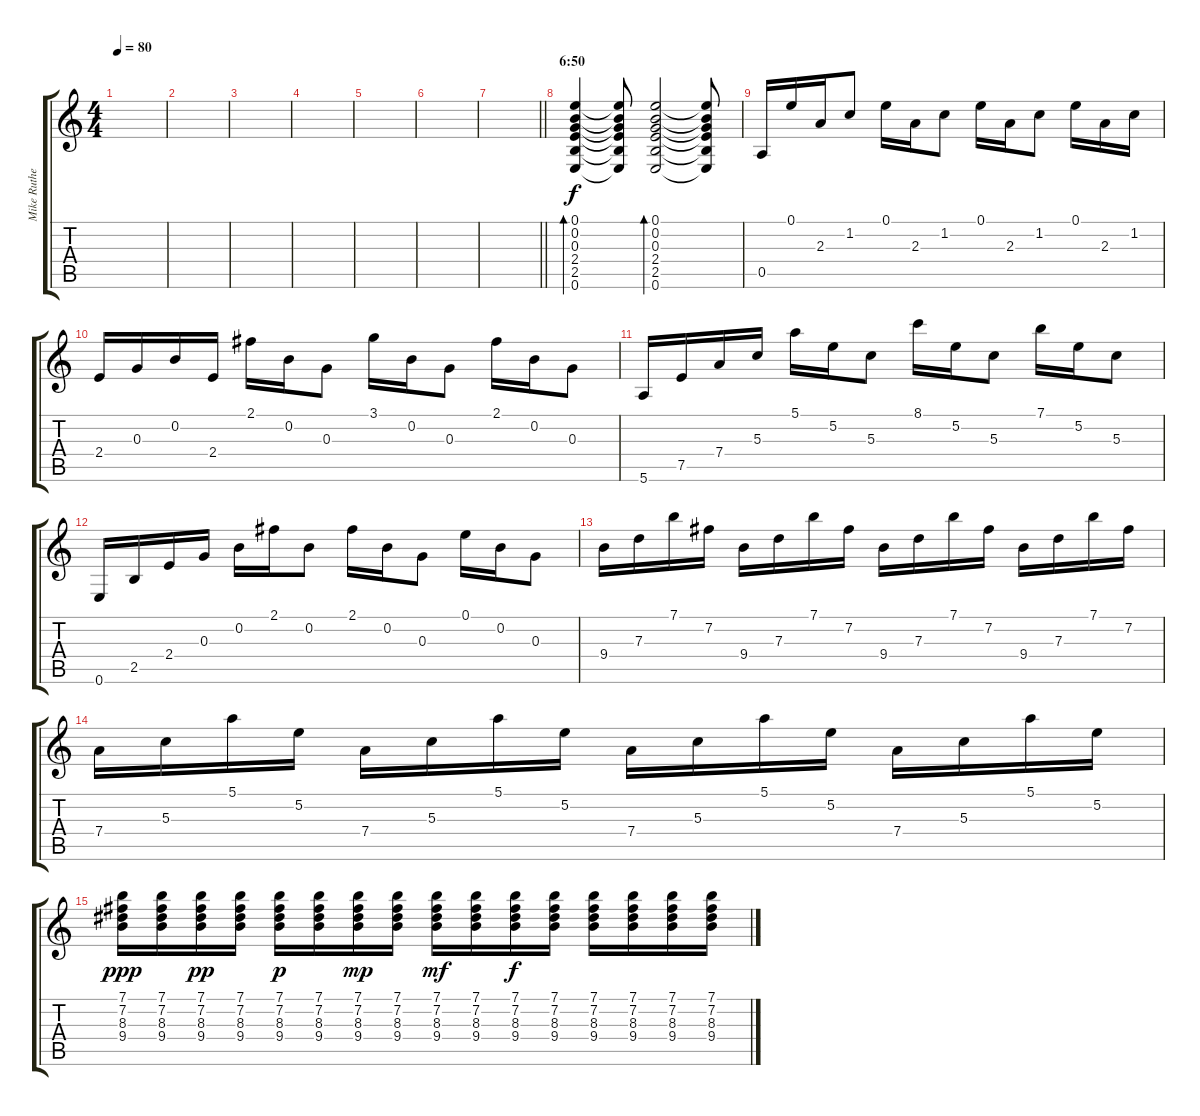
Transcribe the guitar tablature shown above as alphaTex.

\track ("Mike Rutherford (12-string guitar)" "Mike Ruthe") {instrument electricguitarclean}
\staff {score tabs}
\tuning (E4 B3 G3 D3 A2 E2) {hide}
\ts (4 4)
\tempo 80
\clef g2
\ks c
|
|
|
|
|
|
\barLineRight lightlight
|
\section ("" "6:50")
(0.1 0.2 0.3 2.4 2.5 0.6).4{bd 120 instrument electricguitarclean} (0.1{t} 0.2{t} 0.3{t} 2.4{t} 2.5{t} 0.6{t}).8 (0.1 0.2 0.3 2.4 2.5 0.6).2{bd 120} (0.1{t} 0.2{t} 0.3{t} 2.4{t} 2.5{t} 0.6{t}).8 |
0.5.16 0.1.16 2.3.16 1.2.8 0.1.16 2.3.16 1.2.8 0.1.16 2.3.16 1.2.8 0.1.16 2.3.16 1.2.16 |
2.4.16 0.3.16 0.2.16 2.4.16 2.1.16 0.2.16 0.3.8 3.1.16 0.2.16 0.3.8 2.1.16 0.2.16 0.3.8 |
5.6.16 7.5.16 7.4.16 5.3.16 5.1.16 5.2.16 5.3.8 8.1.16 5.2.16 5.3.8 7.1.16 5.2.16 5.3.8 |
0.6.16 2.5.16 2.4.16 0.3.16 0.2.16 2.1.16 0.2.8 2.1.16 0.2.16 0.3.8 0.1.16 0.2.16 0.3.8 |
9.4.16 7.3.16 7.1.16 7.2.16 9.4.16 7.3.16 7.1.16 7.2.16 9.4.16 7.3.16 7.1.16 7.2.16 9.4.16 7.3.16 7.1.16 7.2.16 |
7.4.16 5.3.16 5.1.16 5.2.16 7.4.16 5.3.16 5.1.16 5.2.16 7.4.16 5.3.16 5.1.16 5.2.16 7.4.16 5.3.16 5.1.16 5.2.16 |
(7.1 7.2 8.3 9.4).16{dy ppp} (7.1 7.2 8.3 9.4).16 (7.1 7.2 8.3 9.4).16{dy pp} (7.1 7.2 8.3 9.4).16 (7.1 7.2 8.3 9.4).16{dy p} (7.1 7.2 8.3 9.4).16 (7.1 7.2 8.3 9.4).16{dy mp} (7.1 7.2 8.3 9.4).16 (7.1 7.2 8.3 9.4).16{dy mf} (7.1 7.2 8.3 9.4).16 (7.1 7.2 8.3 9.4).16{dy f} (7.1 7.2 8.3 9.4).16 (7.1 7.2 8.3 9.4).16 (7.1 7.2 8.3 9.4).16 (7.1 7.2 8.3 9.4).16 (7.1 7.2 8.3 9.4).16
